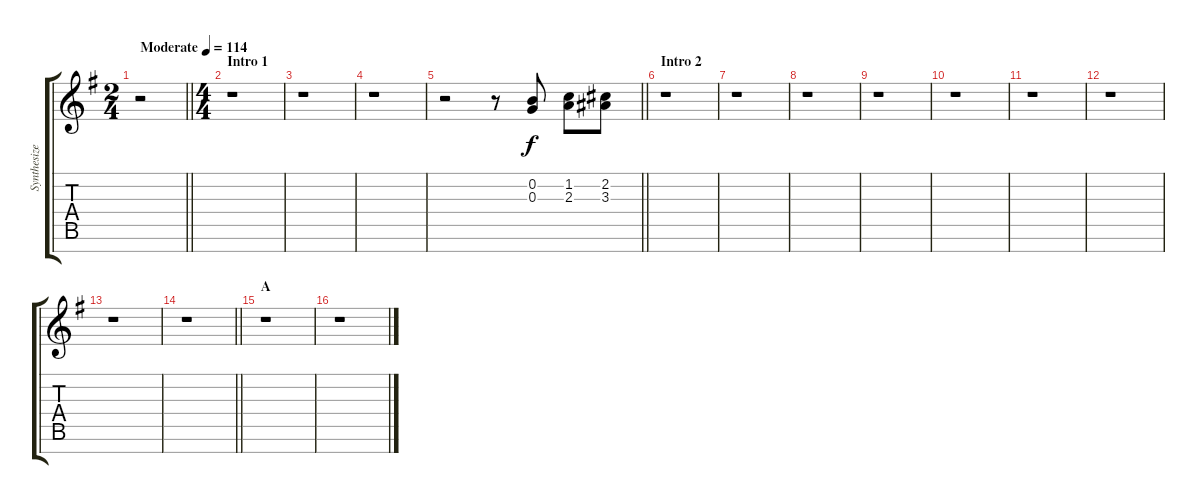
\track ("Synthesizer II" "Synthesize") {instrument pad3polysynth}
\staff {score tabs}
\tuning (E5 B4 G4 D4 A3 E3 B2) {hide}
\ts (2 4)
\tempo (114 "Moderate")
\clef g2
\barLineRight lightlight
\ks g
r.2{dy f instrument pad3polysynth} |
\ts (4 4)
\section ("" "Intro 1")
r.1 |
r.1 |
r.1 |
\barLineRight lightlight
r.2 r.8 (0.2 0.3).8 (1.2 2.3).8 (2.2 3.3).8 |
\section ("" "Intro 2")
r.1 |
r.1 |
r.1 |
r.1 |
r.1 |
r.1 |
r.1 |
r.1 |
\barLineRight lightlight
r.1 |
\section ("" "A")
r.1 |
r.1
